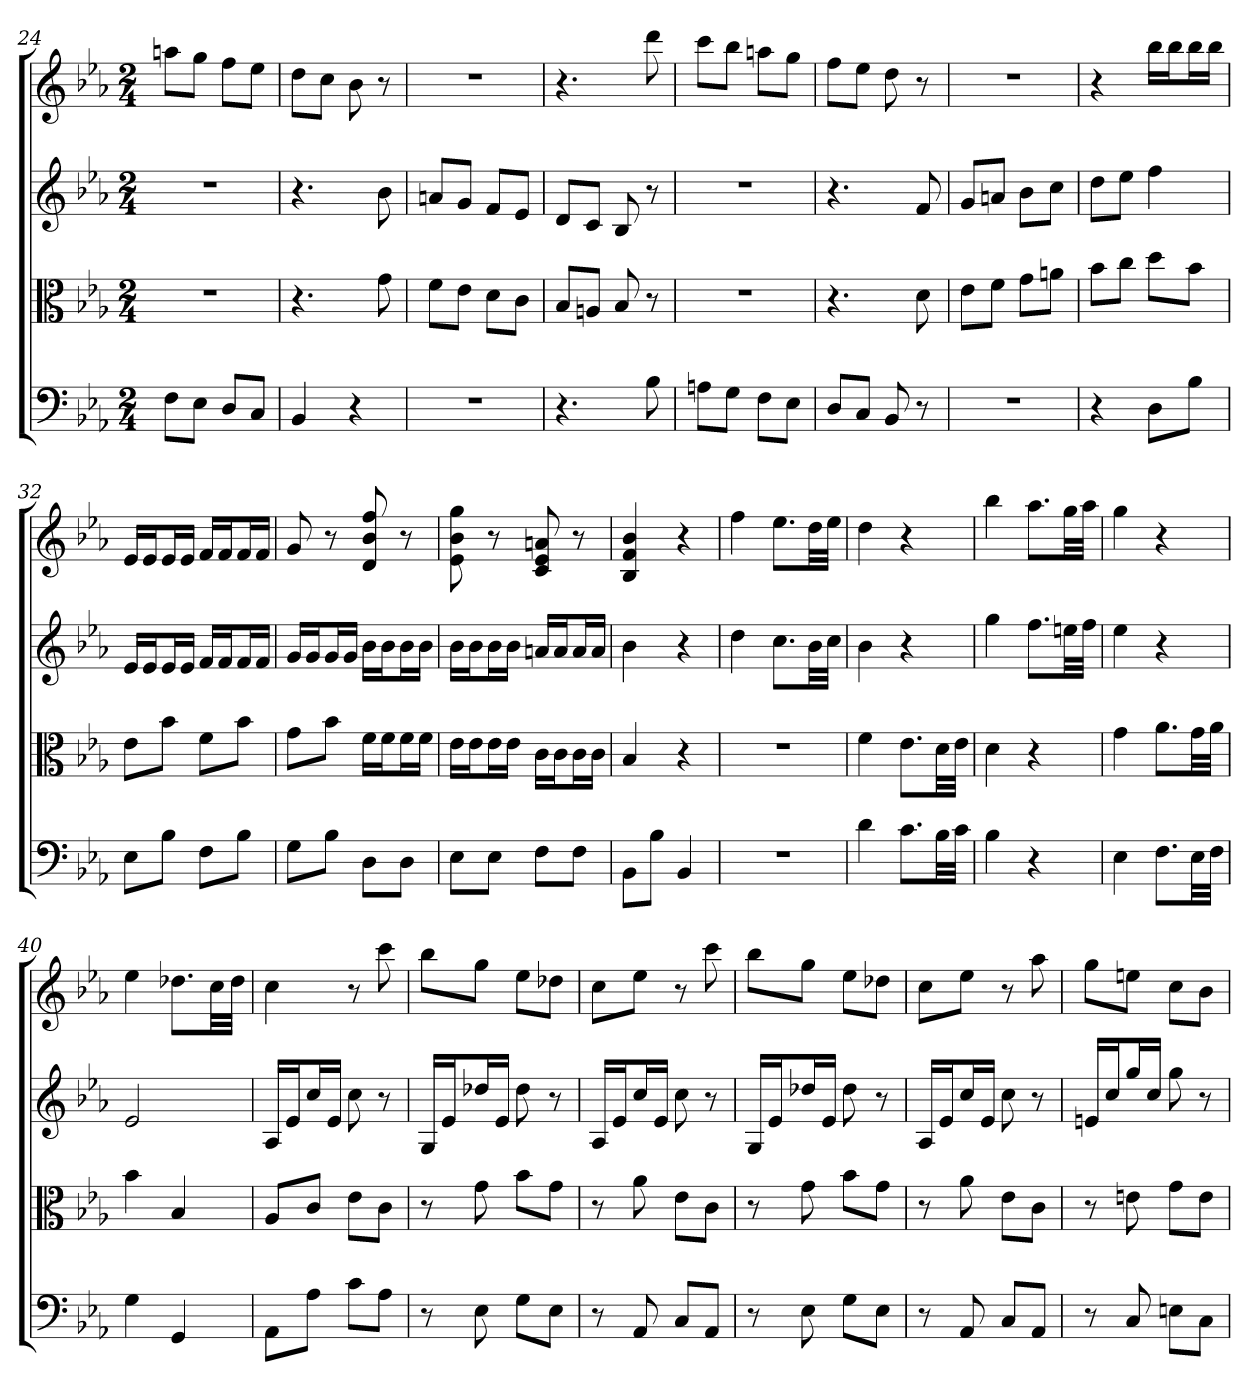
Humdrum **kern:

**kern	**kern	**kern	**kern
*part4	*part3	*part2	*part1
*staff4	*staff3	*staff2	*staff1
*clefF4	*clefC3	*clefG2	*clefG2
*k[b-e-a-]	*k[b-e-a-]	*k[b-e-a-]	*k[b-e-a-]
*E-:	*E-:	*E-:	*E-:
*M2/4	*M2/4	*M2/4	*M2/4
=24	=24	=24	=24
8F\L	2r	2r	8aan\L
8E-\J	.	.	8gg\J
8D/L	.	.	8ff\L
8C/J	.	.	8ee-\J
=25	=25	=25	=25
4BB-	4.r	4.r	8dd\L
.	.	.	8cc\J
4r	.	.	8b-
.	8g	8b-	8r
=26	=26	=26	=26
2r	8f\L	8an/L	2r
.	8e-\J	8g/J	.
.	8d\L	8f/L	.
.	8c\J	8e-/J	.
=27	=27	=27	=27
4.r	8B-/L	8d/L	4.r
.	8An/J	8c/J	.
.	8B-	8B-	.
8B-	8r	8r	8ddd
=28	=28	=28	=28
8An\L	2r	2r	8ccc\L
8G\J	.	.	8bb-\J
8F\L	.	.	8aan\L
8E-\J	.	.	8gg\J
=29	=29	=29	=29
8D/L	4.r	4.r	8ff\L
8C/J	.	.	8ee-\J
8BB-	.	.	8dd
8r	8d	8f	8r
=30	=30	=30	=30
2r	8e-\L	8g/L	2r
.	8f\J	8an/J	.
.	8g\L	8b-\L	.
.	8an\J	8cc\J	.
=31	=31	=31	=31
4r	8b-\L	8dd\L	4r
.	8cc\J	8ee-\J	.
8D\L	8dd\L	4ff	16bb-\LL
.	.	.	16bb-\J
8B-\J	8b-\J	.	16bb-\L
.	.	.	16bb-\JJ
=32	=32	=32	=32
8E-\L	8e-\L	16e-/LL	16e-/LL
.	.	16e-/J	16e-/J
8B-\J	8b-\J	16e-/L	16e-/L
.	.	16e-/JJ	16e-/JJ
8F\L	8f\L	16f/LL	16f/LL
.	.	16f/J	16f/J
8B-\J	8b-\J	16f/L	16f/L
.	.	16f/JJ	16f/JJ
=33	=33	=33	=33
8G\L	8g\L	16g/LL	8g
.	.	16g/J	.
8B-\J	8b-\J	16g/L	8r
.	.	16g/JJ	.
8D\L	16f\LL	16b-\LL	8d 8b- 8ff
.	16f\J	16b-\J	.
8D\J	16f\L	16b-\L	8r
.	16f\JJ	16b-\JJ	.
=34	=34	=34	=34
8E-\L	16e-\LL	16b-\LL	8e- 8b- 8gg
.	16e-\J	16b-\J	.
8E-\J	16e-\L	16b-\L	8r
.	16e-\JJ	16b-\JJ	.
8F\L	16c\LL	16an/LL	8c 8e- 8an
.	16c\J	16a/J	.
8F\J	16c\L	16a/L	8r
.	16c\JJ	16a/JJ	.
=35	=35	=35	=35
8BB-\L	4B-	4b-	4B- 4f 4b-
8B-\J	.	.	.
4BB-	4r	4r	4r
=36	=36	=36	=36
2r	2r	4dd	4ff
.	.	8.cc\L	8.ee-\L
.	.	32b-\LL	32dd\LL
.	.	32cc\JJJ	32ee-\JJJ
=37	=37	=37	=37
4d	4f	4b-	4dd
8.c\L	8.e-\L	4r	4r
32B-\LL	32d\LL	.	.
32c\JJJ	32e-\JJJ	.	.
=38	=38	=38	=38
4B-	4d	4gg	4bb-
4r	4r	8.ff\L	8.aa-\L
.	.	32een\LL	32gg\LL
.	.	32ff\JJJ	32aa-\JJJ
=39	=39	=39	=39
4E-	4g	4ee-	4gg
8.F\L	8.a-\L	4r	4r
32E-\LL	32g\LL	.	.
32F\JJJ	32a-\JJJ	.	.
=40	=40	=40	=40
4G	4b-	2e-	4ee-
4GG	4B-	.	8.dd-X\L
.	.	.	32cc\LL
.	.	.	32dd-\JJJ
=41	=41	=41	=41
8AA-\L	8A-/L	16A-/LL	4cc
.	.	16e-/J	.
8A-\J	8c/J	16cc/L	.
.	.	16e-/JJ	.
8c\L	8e-\L	8cc	8r
8A-\J	8c\J	8r	8ccc
=42	=42	=42	=42
8r	8r	16G/LL	8bb-\L
.	.	16e-/J	.
8E-	8g	16dd-X/L	8gg\J
.	.	16e-/JJ	.
8G\L	8b-\L	8dd-	8ee-\L
8E-\J	8g\J	8r	8dd-X\J
=43	=43	=43	=43
8r	8r	16A-/LL	8cc\L
.	.	16e-/J	.
8AA-	8a-	16cc/L	8ee-\J
.	.	16e-/JJ	.
8C/L	8e-\L	8cc	8r
8AA-/J	8c\J	8r	8ccc
=44	=44	=44	=44
8r	8r	16G/LL	8bb-\L
.	.	16e-/J	.
8E-	8g	16dd-X/L	8gg\J
.	.	16e-/JJ	.
8G\L	8b-\L	8dd-	8ee-\L
8E-\J	8g\J	8r	8dd-X\J
=45	=45	=45	=45
8r	8r	16A-/LL	8cc\L
.	.	16e-/J	.
8AA-	8a-	16cc/L	8ee-\J
.	.	16e-/JJ	.
8C/L	8e-\L	8cc	8r
8AA-/J	8c\J	8r	8aa-
=46	=46	=46	=46
8r	8r	16en/LL	8gg\L
.	.	16cc/J	.
8C	8en	16gg/L	8een\J
.	.	16cc/JJ	.
8En\L	8g\L	8gg	8cc\L
8C\J	8e\J	8r	8b-\J
=	=	=	=
*-	*-	*-	*-
